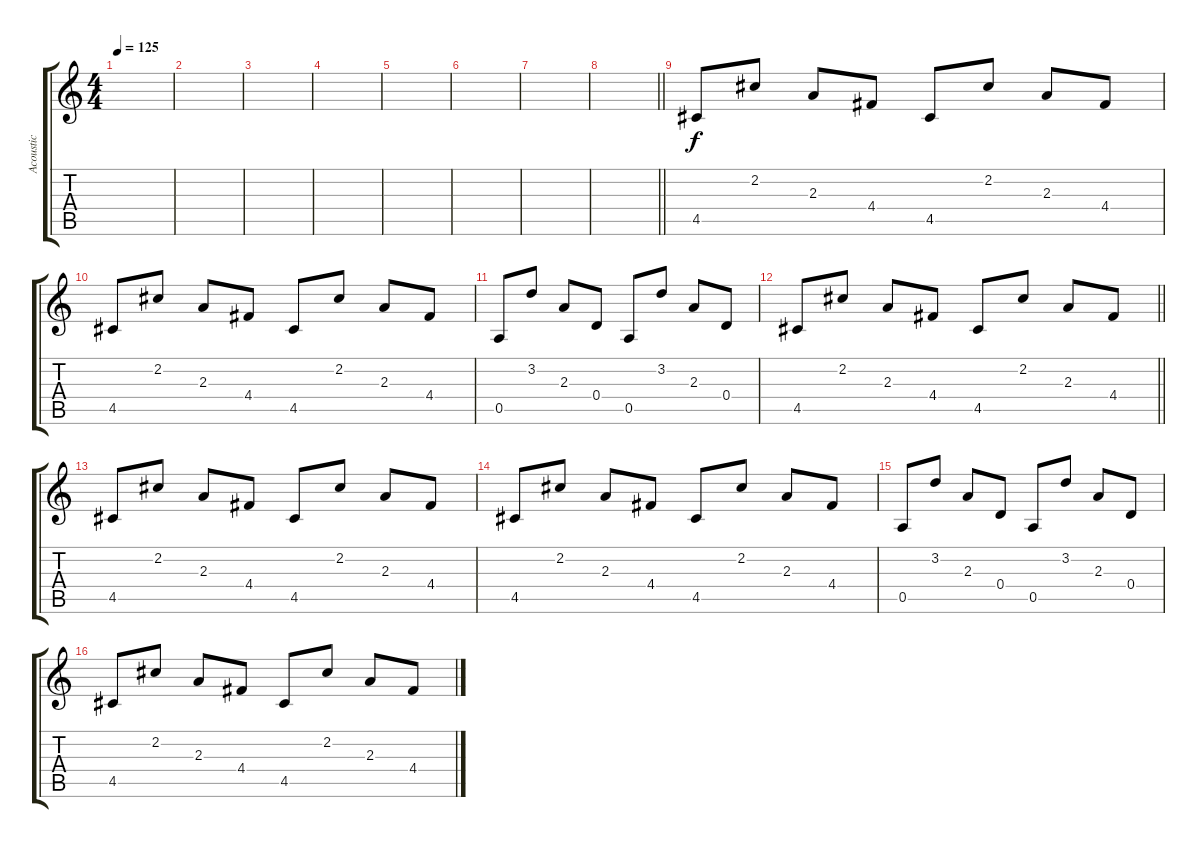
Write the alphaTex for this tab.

\track ("Acoustic" "Acoustic") {instrument acousticguitarsteel}
\staff {score tabs}
\tuning (E4 B3 G3 D3 A2 E2) {hide}
\ts (4 4)
\tempo 125
\clef g2
\ks c
|
|
|
|
|
|
|
\barLineRight lightlight
|
4.5.8 2.2.8 2.3.8 4.4.8 4.5.8 2.2.8 2.3.8 4.4.8 |
4.5.8 2.2.8 2.3.8 4.4.8 4.5.8 2.2.8 2.3.8 4.4.8 |
0.5.8 3.2.8 2.3.8 0.4.8 0.5.8 3.2.8 2.3.8 0.4.8 |
\barLineRight lightlight
4.5.8 2.2.8 2.3.8 4.4.8 4.5.8 2.2.8 2.3.8 4.4.8 |
4.5.8 2.2.8 2.3.8 4.4.8 4.5.8 2.2.8 2.3.8 4.4.8 |
4.5.8 2.2.8 2.3.8 4.4.8 4.5.8 2.2.8 2.3.8 4.4.8 |
0.5.8 3.2.8 2.3.8 0.4.8 0.5.8 3.2.8 2.3.8 0.4.8 |
4.5.8 2.2.8 2.3.8 4.4.8 4.5.8 2.2.8 2.3.8 4.4.8
